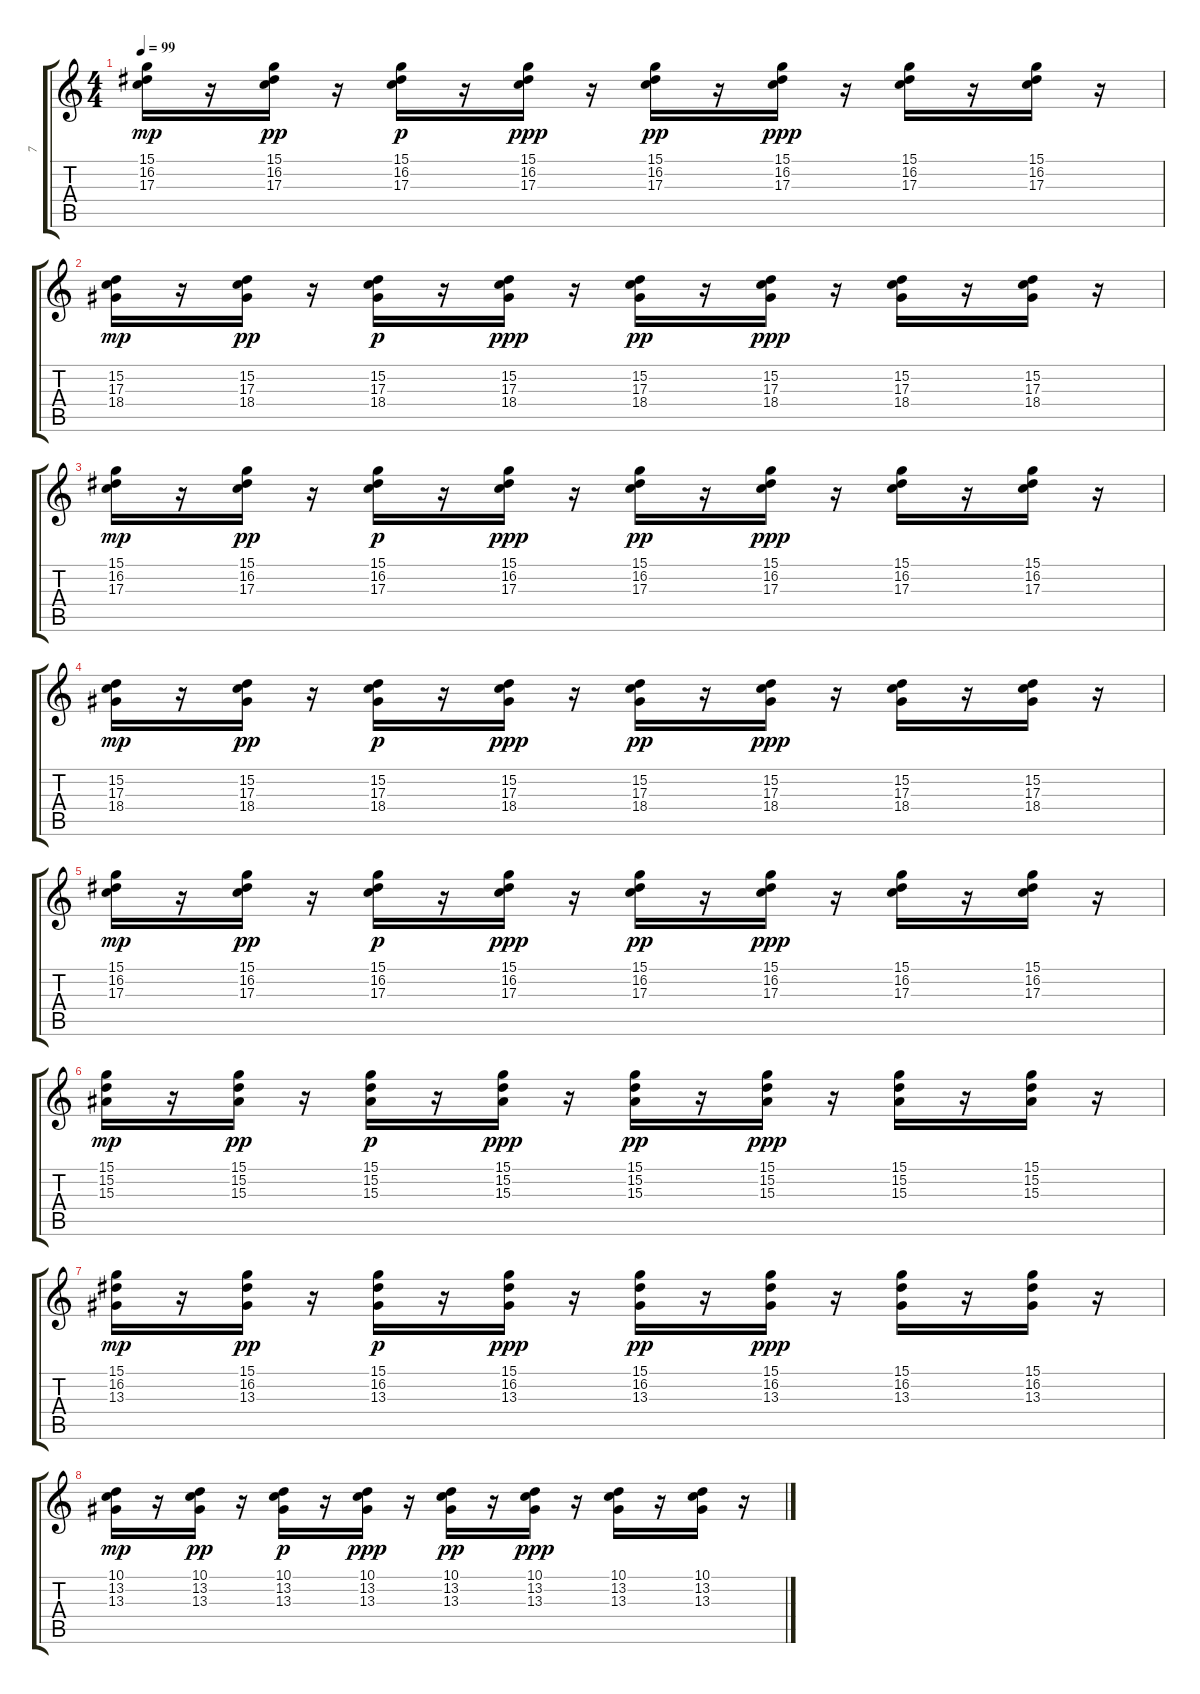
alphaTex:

\track ("7" "7") {instrument ocarina}
\staff {score tabs}
\tuning (E4 B3 G3 D3 A2 E2) {hide}
\ts (4 4)
\tempo 99
\clef g2
\ks c
(15.1 16.2 17.3).16{dy mp} r.16 (15.1 16.2 17.3).16{dy pp} r.16 (15.1 16.2 17.3).16{dy p} r.16 (15.1 16.2 17.3).16{dy ppp} r.16 (15.1 16.2 17.3).16{dy pp} r.16 (15.1 16.2 17.3).16{dy ppp} r.16 (15.1 16.2 17.3).16 r.16 (15.1 16.2 17.3).16 r.16 |
(15.2 17.3 18.4).16{dy mp} r.16 (15.2 17.3 18.4).16{dy pp} r.16 (15.2 17.3 18.4).16{dy p} r.16 (15.2 17.3 18.4).16{dy ppp} r.16 (15.2 17.3 18.4).16{dy pp} r.16 (15.2 17.3 18.4).16{dy ppp} r.16 (15.2 17.3 18.4).16 r.16 (15.2 17.3 18.4).16 r.16 |
(15.1 16.2 17.3).16{dy mp} r.16 (15.1 16.2 17.3).16{dy pp} r.16 (15.1 16.2 17.3).16{dy p} r.16 (15.1 16.2 17.3).16{dy ppp} r.16 (15.1 16.2 17.3).16{dy pp} r.16 (15.1 16.2 17.3).16{dy ppp} r.16 (15.1 16.2 17.3).16 r.16 (15.1 16.2 17.3).16 r.16 |
(15.2 17.3 18.4).16{dy mp} r.16 (15.2 17.3 18.4).16{dy pp} r.16 (15.2 17.3 18.4).16{dy p} r.16 (15.2 17.3 18.4).16{dy ppp} r.16 (15.2 17.3 18.4).16{dy pp} r.16 (15.2 17.3 18.4).16{dy ppp} r.16 (15.2 17.3 18.4).16 r.16 (15.2 17.3 18.4).16 r.16 |
(15.1 16.2 17.3).16{dy mp} r.16 (15.1 16.2 17.3).16{dy pp} r.16 (15.1 16.2 17.3).16{dy p} r.16 (15.1 16.2 17.3).16{dy ppp} r.16 (15.1 16.2 17.3).16{dy pp} r.16 (15.1 16.2 17.3).16{dy ppp} r.16 (15.1 16.2 17.3).16 r.16 (15.1 16.2 17.3).16 r.16 |
(15.1 15.2 15.3).16{dy mp} r.16 (15.1 15.2 15.3).16{dy pp} r.16 (15.1 15.2 15.3).16{dy p} r.16 (15.1 15.2 15.3).16{dy ppp} r.16 (15.1 15.2 15.3).16{dy pp} r.16 (15.1 15.2 15.3).16{dy ppp} r.16 (15.1 15.2 15.3).16 r.16 (15.1 15.2 15.3).16 r.16 |
(15.1 16.2 13.3).16{dy mp} r.16 (15.1 16.2 13.3).16{dy pp} r.16 (15.1 16.2 13.3).16{dy p} r.16 (15.1 16.2 13.3).16{dy ppp} r.16 (15.1 16.2 13.3).16{dy pp} r.16 (15.1 16.2 13.3).16{dy ppp} r.16 (15.1 16.2 13.3).16 r.16 (15.1 16.2 13.3).16 r.16 |
(10.1 13.2 13.3).16{dy mp} r.16 (10.1 13.2 13.3).16{dy pp} r.16 (10.1 13.2 13.3).16{dy p} r.16 (10.1 13.2 13.3).16{dy ppp} r.16 (10.1 13.2 13.3).16{dy pp} r.16 (10.1 13.2 13.3).16{dy ppp} r.16 (10.1 13.2 13.3).16 r.16 (10.1 13.2 13.3).16 r.16
